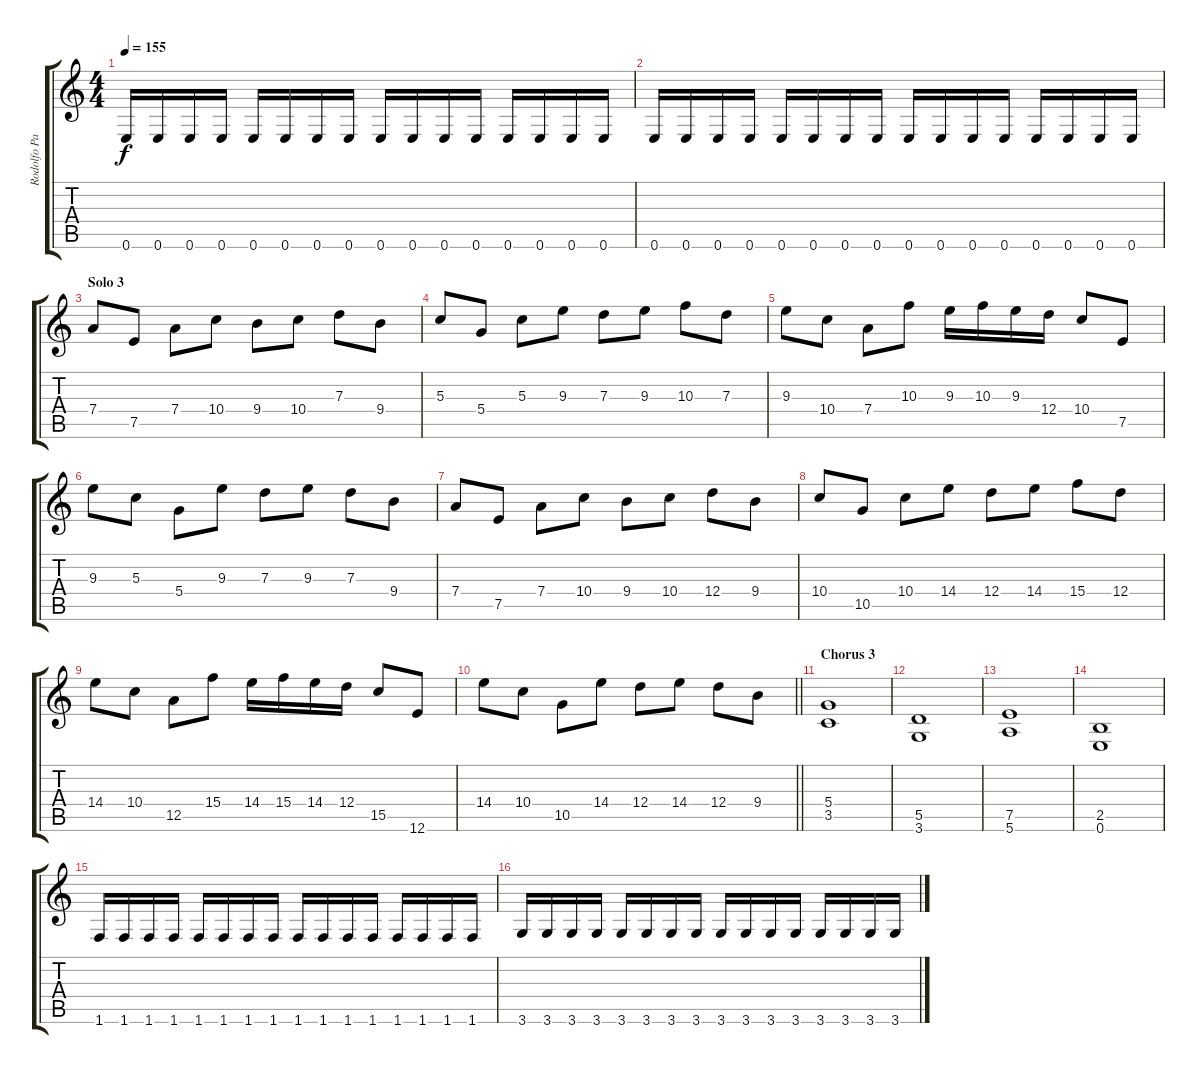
\track ("Rodolfo Pagotto" "Rodolfo Pa") {instrument overdrivenguitar}
\staff {score tabs}
\tuning (E4 B3 G3 D3 A2 E2) {hide}
\ts (4 4)
\tempo 155
\clef g2
\ks c
0.6.16{dy f} 0.6.16 0.6.16 0.6.16 0.6.16 0.6.16 0.6.16 0.6.16 0.6.16 0.6.16 0.6.16 0.6.16 0.6.16 0.6.16 0.6.16 0.6.16 |
0.6.16 0.6.16 0.6.16 0.6.16 0.6.16 0.6.16 0.6.16 0.6.16 0.6.16 0.6.16 0.6.16 0.6.16 0.6.16 0.6.16 0.6.16 0.6.16 |
\section ("" "Solo 3")
7.4.8 7.5.8 7.4.8 10.4.8 9.4.8 10.4.8 7.3.8 9.4.8 |
5.3.8 5.4.8 5.3.8 9.3.8 7.3.8 9.3.8 10.3.8 7.3.8 |
9.3.8 10.4.8 7.4.8 10.3.8 9.3.16 10.3.16 9.3.16 12.4.16 10.4.8 7.5.8 |
9.3.8 5.3.8 5.4.8 9.3.8 7.3.8 9.3.8 7.3.8 9.4.8 |
7.4.8 7.5.8 7.4.8 10.4.8 9.4.8 10.4.8 12.4.8 9.4.8 |
10.4.8 10.5.8 10.4.8 14.4.8 12.4.8 14.4.8 15.4.8 12.4.8 |
14.4.8 10.4.8 12.5.8 15.4.8 14.4.16 15.4.16 14.4.16 12.4.16 15.5.8 12.6.8 |
\barLineRight lightlight
14.4.8 10.4.8 10.5.8 14.4.8 12.4.8 14.4.8 12.4.8 9.4.8 |
\section ("" "Chorus 3")
(5.4 3.5).1 |
(5.5 3.6).1 |
(7.5 5.6).1 |
(2.5 0.6).1 |
1.6.16 1.6.16 1.6.16 1.6.16 1.6.16 1.6.16 1.6.16 1.6.16 1.6.16 1.6.16 1.6.16 1.6.16 1.6.16 1.6.16 1.6.16 1.6.16 |
3.6.16 3.6.16 3.6.16 3.6.16 3.6.16 3.6.16 3.6.16 3.6.16 3.6.16 3.6.16 3.6.16 3.6.16 3.6.16 3.6.16 3.6.16 3.6.16
